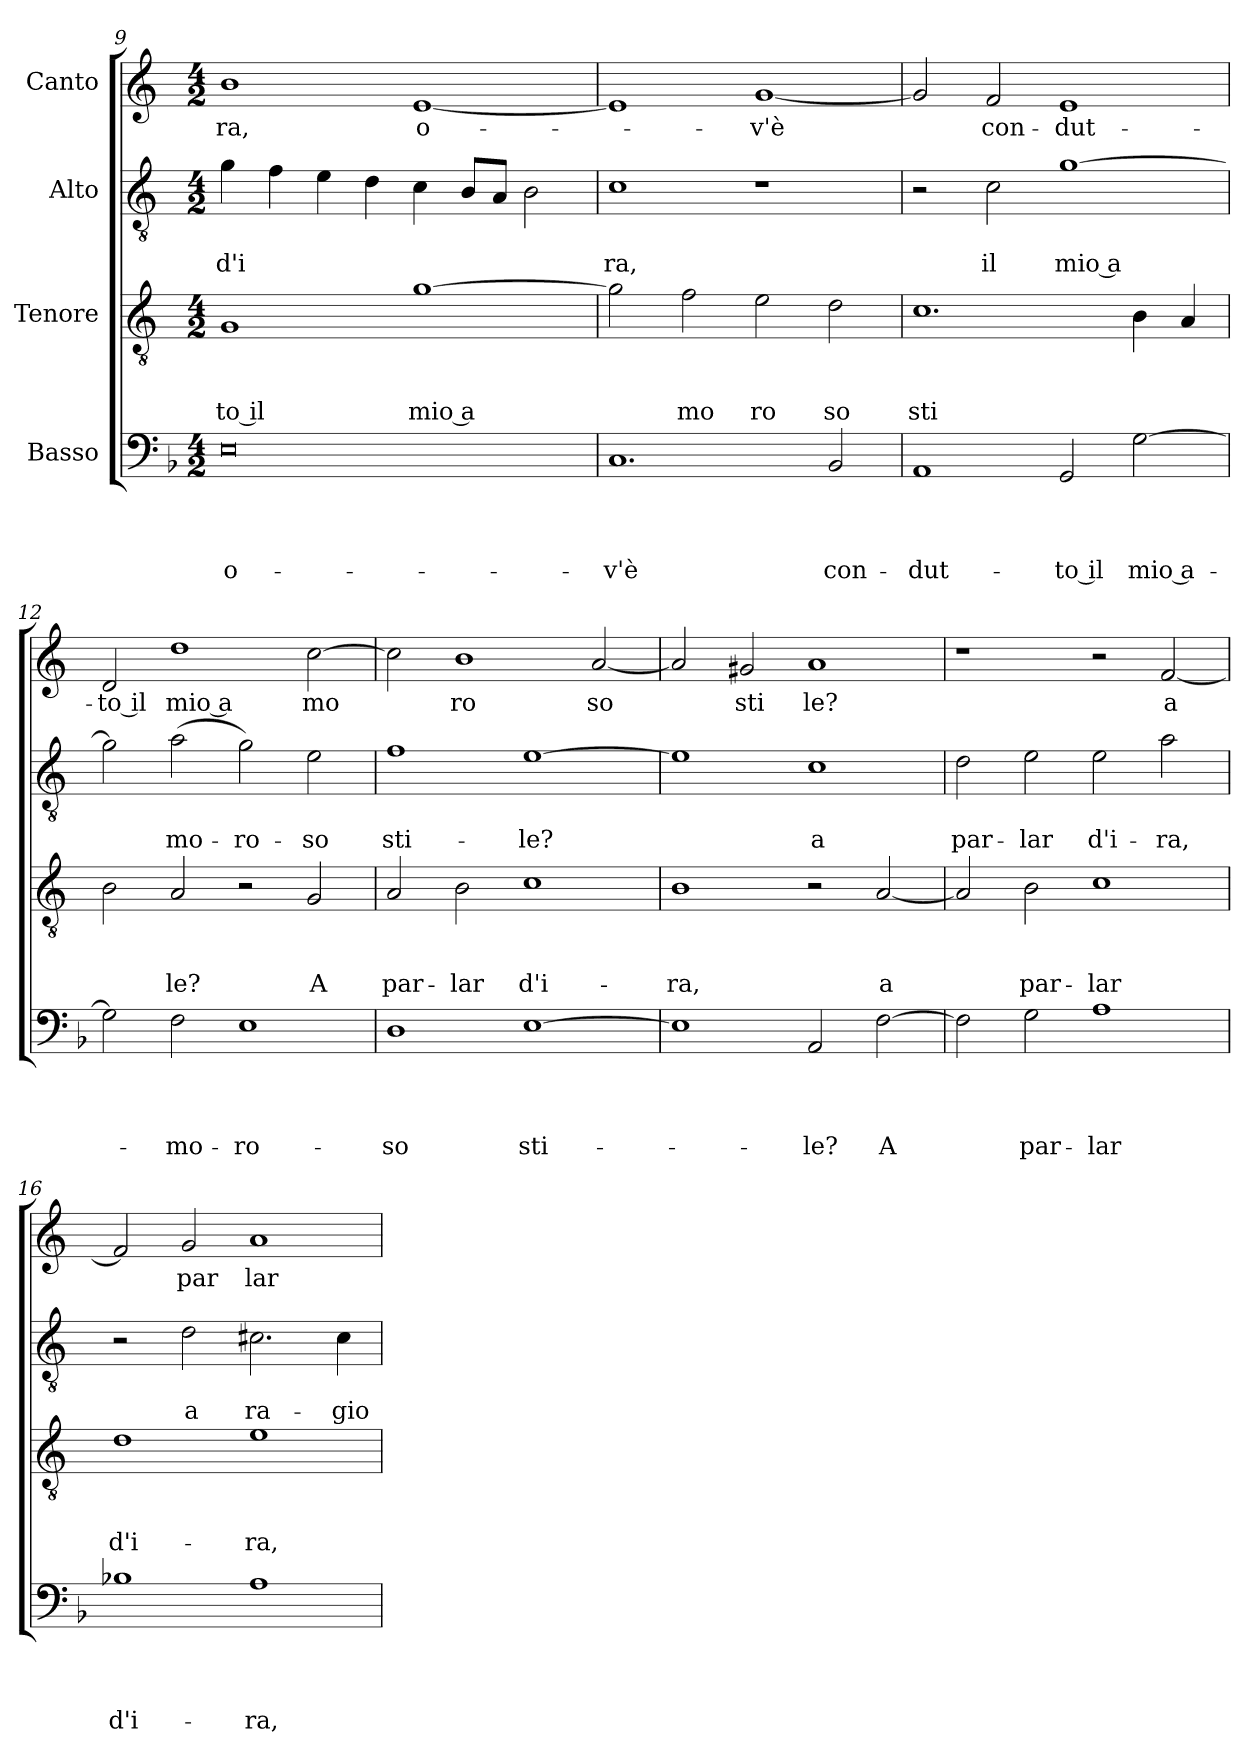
**kern	**text	**text	**text	**text	**kern	**text	**text	**text	**kern	**text	**text	**kern	**text
*part4	*part4	*part4	*part4	*part4	*part3	*part3	*part3	*part3	*part2	*part2	*part2	*part1	*part1
*staff4	*staff4	*staff4	*staff4	*staff4	*staff3	*staff3	*staff3	*staff3	*staff2	*staff2	*staff2	*staff1	*staff1
*I"Basso	*	*	*	*	*I"Tenore	*	*	*	*I"Alto	*	*	*I"Canto	*
*clefF4	*	*	*	*	*clefGv2	*	*	*	*clefGv2	*	*	*clefG2	*
*	*	*	*	*	*ITrd-3c-5	*	*	*	*ITrd-3c-5	*	*	*ITrd-3c-5	*
*k[b-]	*	*	*	*	*k[b-]	*	*	*	*k[b-]	*	*	*k[b-]	*
*F:	*	*	*	*	*F:	*	*	*	*F:	*	*	*F:	*
*M4/2	*	*	*	*	*M4/2	*	*	*	*M4/2	*	*	*M4/2	*
=9	=9	=9	=9	=9	=9	=9	=9	=9	=9	=9	=9	=9	=9
!	!	!	!	!LO:LY:b	!	!	!	!LO:LY:b:rj	!	!	!LO:LY:b	!	!LO:LY:b
0E	.	.	.	o-	1c	.	.	to il	4cc\	.	d'i	1ee	-ra,
.	.	.	.	.	.	.	.	.	4b-\	.	.	.	.
.	.	.	.	.	.	.	.	.	4a\	.	.	.	.
.	.	.	.	.	.	.	.	.	4g\	.	.	.	.
!	!	!	!	!	!	!	!	!LO:LY:b	!	!	!	!	!LO:LY:b:rj
.	.	.	.	.	[>1cc	.	.	mio a	4f\	.	.	[<1a	o-
.	.	.	.	.	.	.	.	.	8e/L	.	.	.	.
.	.	.	.	.	.	.	.	.	8d/J	.	.	.	.
.	.	.	.	.	.	.	.	.	2e\	.	.	.	.
=10	=10	=10	=10	=10	=10	=10	=10	=10	=10	=10	=10	=10	=10
!	!	!	!	!LO:LY:b	!	!	!	!	!	!	!LO:LY:b	!	!
1.C	.	.	.	-v'è	2cc\]	.	.	.	1f	.	ra,	1a]	.
!	!	!	!	!	!	!	!	!LO:LY:b	!	!	!	!	!
.	.	.	.	.	2b-\	.	.	mo	.	.	.	.	.
!	!	!	!	!	!	!	!	!LO:LY:b	!	!	!	!	!LO:LY:b
.	.	.	.	.	2a\	.	.	ro	1r	.	.	[<1cc	-v'è
!	!	!	!	!LO:LY:b	!	!	!	!LO:LY:b	!	!	!	!	!
2BB-/	.	.	.	con-	2g\	.	.	so	.	.	.	.	.
=11	=11	=11	=11	=11	=11	=11	=11	=11	=11	=11	=11	=11	=11
!	!	!	!	!LO:LY:b	!	!	!	!LO:LY:b	!	!	!	!	!
1AA	.	.	.	-dut-	1.f	.	.	sti	2r	.	.	2cc/]	.
!	!	!	!	!	!	!	!	!	!	!	!LO:LY:b	!	!LO:LY:b
.	.	.	.	.	.	.	.	.	2f\	.	il	2b-/	con-
!	!	!	!	!LO:LY:b:rj	!	!	!	!	!	!	!LO:LY:b	!	!LO:LY:b
2GG/	.	.	.	-to il	.	.	.	.	[<1cc	.	mio a	1a	-dut-
!	!	!	!	!LO:LY:b	!	!	!	!	!	!	!	!	!
[<2G\	.	.	.	mio a-	4e\	.	.	.	.	.	.	.	.
.	.	.	.	.	4d/	.	.	.	.	.	.	.	.
!!LO:PB:g=z
=12	=12	=12	=12	=12	=12	=12	=12	=12	=12	=12	=12	=12	=12
!	!	!	!	!	!	!	!	!	!	!	!	!	!LO:LY:b:rj
2G\]	.	.	.	.	2e\	.	.	.	2cc\]	.	.	2g/	-to il
!	!	!	!	!LO:LY:b	!	!	!	!LO:LY:b	!	!	!LO:LY:b	!	!LO:LY:b:rj
2F\	.	.	.	-mo-	2d/	.	.	le?	(>2dd\	.	mo-	1gg	mio a
!	!	!	!	!LO:LY:b	!	!	!	!	!	!	!LO:LY:b	!	!
1E	.	.	.	-ro-	2r	.	.	.	2cc\)	.	-ro-	.	.
!	!	!	!	!	!	!	!	!LO:LY:b	!	!	!LO:LY:b	!	!LO:LY:b
.	.	.	.	.	2c/	.	.	A	2a\	.	-so	[>2ff\	mo
=13	=13	=13	=13	=13	=13	=13	=13	=13	=13	=13	=13	=13	=13
!	!	!	!	!LO:LY:b	!	!	!	!LO:LY:b	!	!	!LO:LY:b	!	!
1D	.	.	.	-so	2d/	.	.	par-	1b-	.	sti-	2ff\]	.
!	!	!	!	!	!	!	!	!LO:LY:b	!	!	!	!	!LO:LY:b
.	.	.	.	.	2e\	.	.	-lar	.	.	.	1ee	ro
!	!	!	!	!LO:LY:b	!	!	!	!LO:LY:b	!	!	!LO:LY:b	!	!
[>1E	.	.	.	sti-	1f	.	.	d'i-	[>1a	.	-le?	.	.
!	!	!	!	!	!	!	!	!	!	!	!	!	!LO:LY:b
.	.	.	.	.	.	.	.	.	.	.	.	[<2dd/	so
=14	=14	=14	=14	=14	=14	=14	=14	=14	=14	=14	=14	=14	=14
!	!	!	!	!	!	!	!	!LO:LY:b	!	!	!	!	!
1E]	.	.	.	.	1e	.	.	-ra,	1a]	.	.	2dd/]	.
!	!	!	!	!	!	!	!	!	!	!	!	!	!LO:LY:b
.	.	.	.	.	.	.	.	.	.	.	.	2cc#X/	sti
!	!	!	!	!LO:LY:b	!	!	!	!	!	!	!LO:LY:b	!	!LO:LY:b
2AA/	.	.	.	-le?	2r	.	.	.	1f	.	a	1dd	le?
!	!	!	!	!LO:LY:b	!	!	!	!LO:LY:b	!	!	!	!	!
[>2F\	.	.	.	A	[<2d/	.	.	a	.	.	.	.	.
=15	=15	=15	=15	=15	=15	=15	=15	=15	=15	=15	=15	=15	=15
!	!	!	!	!	!	!	!	!	!	!	!LO:LY:b	!	!
2F\]	.	.	.	.	2d/]	.	.	.	2g\	.	par-	1r	.
!	!	!	!	!LO:LY:b	!	!	!	!LO:LY:b	!	!	!LO:LY:b	!	!
2G\	.	.	.	par-	2e\	.	.	par-	2a\	.	-lar	.	.
!	!	!	!	!LO:LY:b	!	!	!	!LO:LY:b	!	!	!LO:LY:b	!	!
1A	.	.	.	-lar	1f	.	.	-lar	2a\	.	d'i-	2r	.
!	!	!	!	!	!	!	!	!	!	!	!LO:LY:b	!	!LO:LY:b
.	.	.	.	.	.	.	.	.	2dd\	.	-ra,	[<2b-/	a
=16	=16	=16	=16	=16	=16	=16	=16	=16	=16	=16	=16	=16	=16
!	!	!	!	!LO:LY:b	!	!	!	!LO:LY:b	!	!	!	!	!
1B-X	.	.	.	d'i-	1g	.	.	d'i-	2r	.	.	2b-/]	.
!	!	!	!	!	!	!	!	!	!	!	!LO:LY:b	!	!LO:LY:b
.	.	.	.	.	.	.	.	.	2g\	.	a	2cc/	par
!	!	!	!	!LO:LY:b	!	!	!	!LO:LY:b	!	!	!LO:LY:b	!	!LO:LY:b
1A	.	.	.	-ra,	1a	.	.	-ra,	2.f#X\	.	ra-	1dd	lar
!	!	!	!	!	!	!	!	!	!	!	!LO:LY:b	!	!
.	.	.	.	.	.	.	.	.	4f#\	.	-gio-	.	.
=	=	=	=	=	=	=	=	=	=	=	=	=	=
*-	*-	*-	*-	*-	*-	*-	*-	*-	*-	*-	*-	*-	*-
